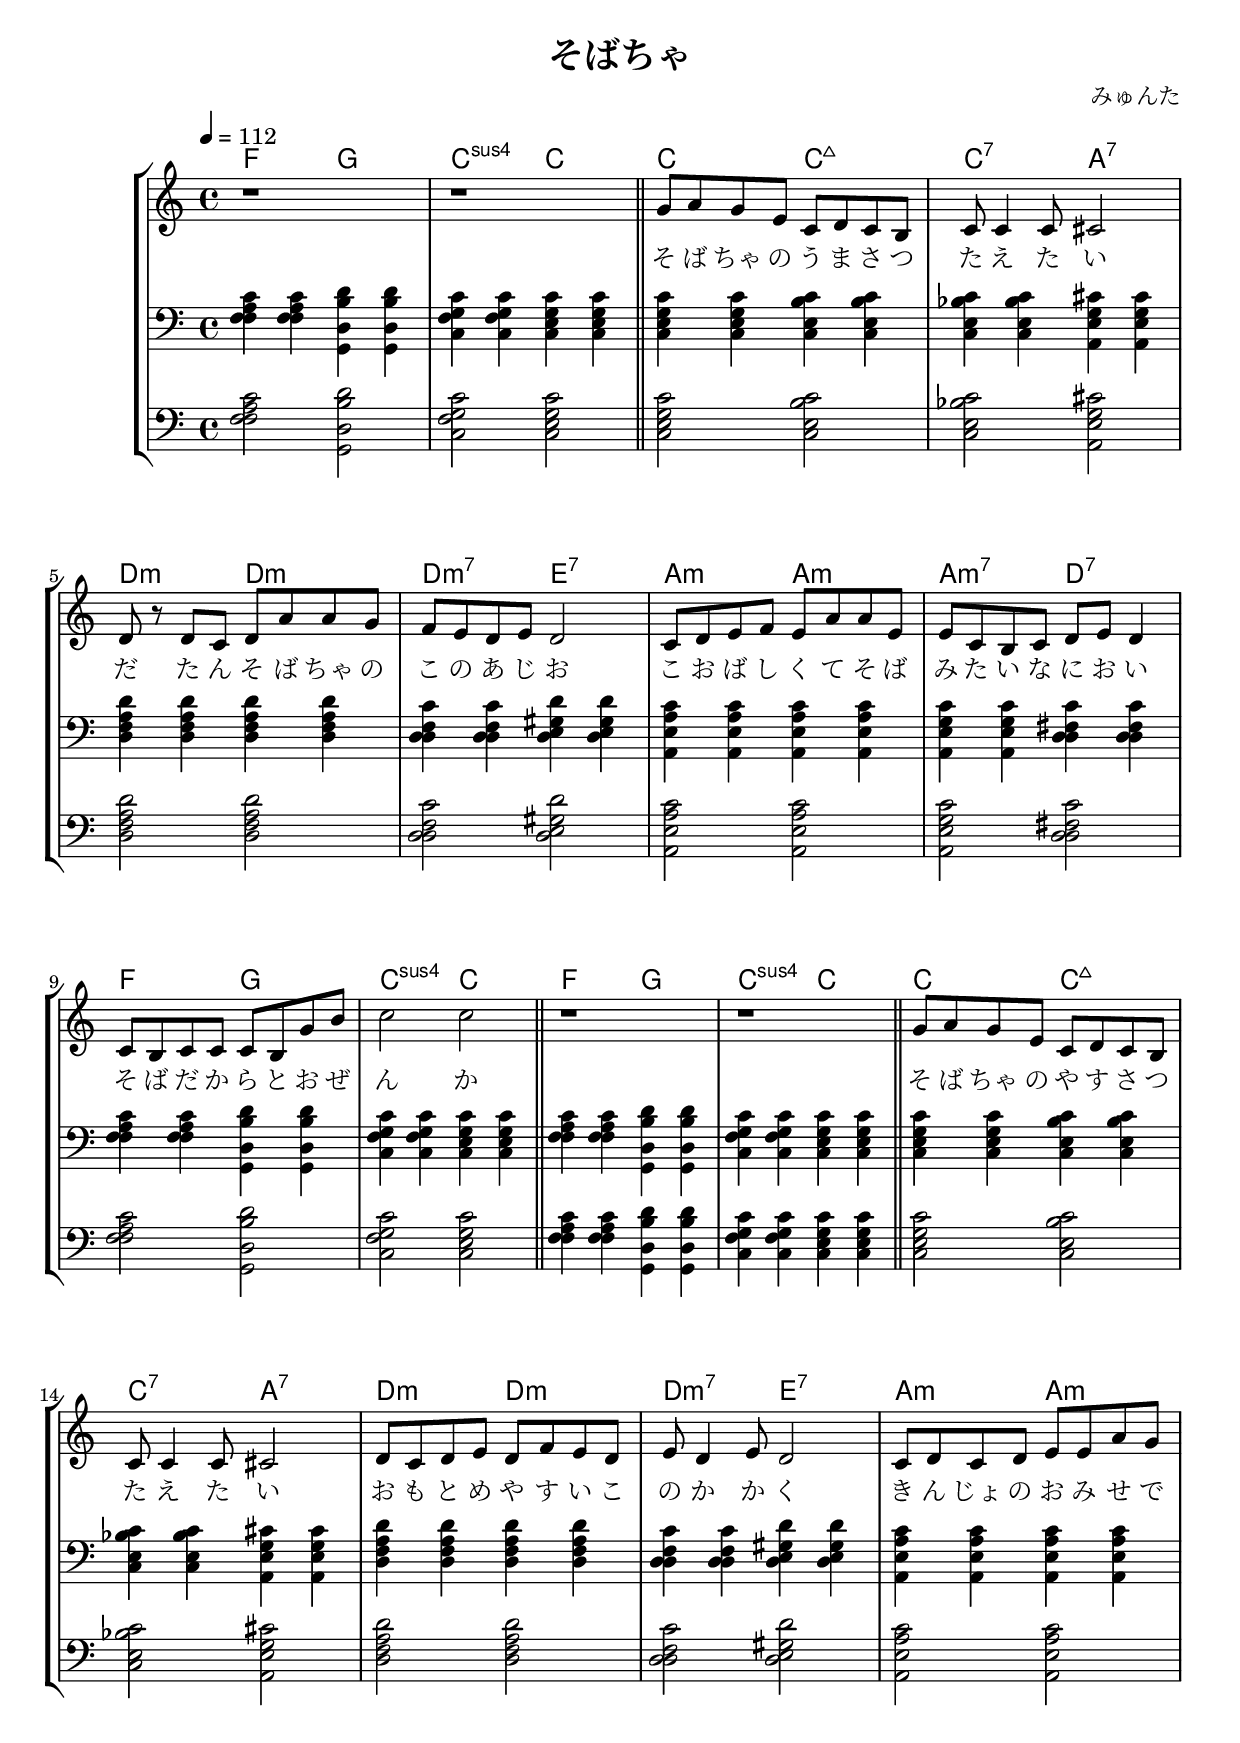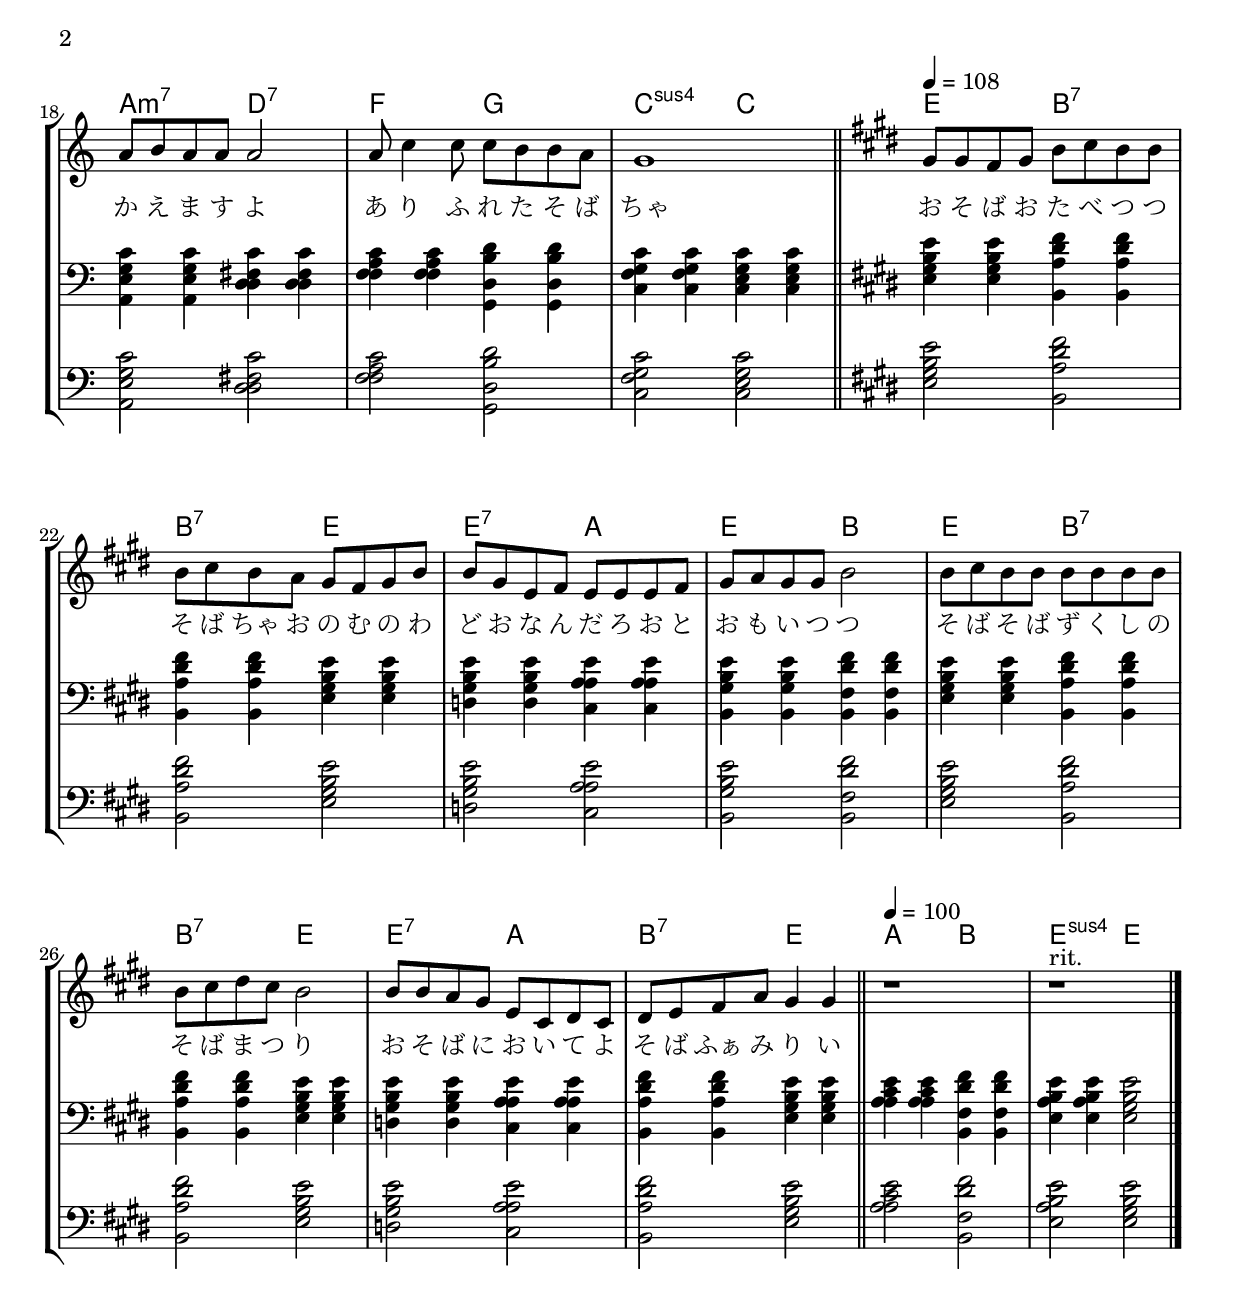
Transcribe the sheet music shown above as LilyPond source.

\version "2.12.1"

\header {
	title = \markup {そばちゃ}
	composer = \markup \center-column {みゅんた}
}

harmony = \chordmode {
	f2 g c:sus4 c 

	c c:maj7 c:7 a:7 d:m d:m d:min7 e:7 a:m a:m a:min7 d:7 f g c:sus4 c 

	f g c:sus4 c 

	c c:maj7 c:7 a:7 d:m d:m d:min7 e:7 a:m a:m a:min7 d:7 f g c:sus4 c 

	e b:7 b:7 e e:7 a e b e b:7 b:7 e e:7 a b:7 e 

	a b e:sus4 e 
}

melody = {
	\key c \major
	\tempo 4 = 112
	r1 | r1   
	\set Staff.midiInstrument = #"fss0.5"
	 g'8  a'8  g'8  e'8  c'8  d'8  c'8  b8 
	c'8  c'4  c'8  cis'2 
	d'8  r8  d'8  c'8  d'8  a'8  a'8  g'8 
	f'8  e'8  d'8  e'8  d'2 
	c'8  d'8  e'8  f'8  e'8  a'8  a'8  e'8 
	e'8  c'8  b8  c'8  d'8  e'8  d'4 
	c'8  b8  c'8  c'8  c'8  b8  g'8  b'8 
	c''2  c''2
	r1 | r1   
	\set Staff.midiInstrument = #"fss0.5"
	 g'8  a'8  g'8  e'8  c'8  d'8  c'8  b8 
	c'8  c'4  c'8  cis'2 
	d'8  c'8  d'8  e'8  d'8  f'8  e'8  d'8 
	e'8  d'4  e'8  d'2 
	c'8  d'8  c'8  d'8  e'8  e'8  a'8  g'8 
	a'8  b'8  a'8  a'8  a'2 
	a'8  c''4  c''8  c''8  b'8  b'8  a'8 
	g'1
	\set Staff.midiInstrument = #"fss0.5"
		\key e \major
	\tempo 4 = 108
 gis'8  gis'8  fis'8  gis'8  b'8  cis''8  b'8  b'8 
	b'8  cis''8  b'8  a'8  gis'8  fis'8  gis'8  b'8 
	b'8  gis'8  e'8  fis'8  e'8  e'8  e'8  fis'8 
	gis'8  a'8  gis'8  gis'8  b'2 
	b'8  cis''8  b'8  b'8  b'8  b'8  b'8  b'8 
	b'8  cis''8  dis''8  cis''8  b'2 
	b'8  b'8  a'8  gis'8  e'8  cis'8  dis'8  cis'8 
	dis'8  e'8  fis'8  a'8  gis'4  gis'4
	\tempo 4 = 100
	r1 | r1^"rit." \bar "|."
}

words = \lyricmode {
	
	そ  ば  ちゃ  の  う  ま  さ  つ  た  え  た  い  だ  た  ん  そ  ば  ちゃ  の  こ  の  あ  じ  お  こ  お  ば  し  く  て  そ  ば  み  た  い  な  に  お  い  そ  ば  だ  か  ら  と  お  ぜ  ん  か  
	
	そ  ば  ちゃ  の  や  す  さ  つ  た  え  た  い  お  も  と  め  や  す  い  こ  の  か  か  く  き  ん  じょ  の  お  み  せ  で  か  え  ま  す  よ  あ  り  ふ  れ  た  そ  ば  ちゃ  
	お  そ  ば  お  た  べ  つ  つ  そ  ば  ちゃ  お  の  む  の  わ  ど  お  な  ん  だ  ろ  お  と  お  も  い  つ  つ  そ  ば  そ  ば  ず  く  し  の  そ  ば  ま  つ  り  お  そ  ば  に  お  い  て  よ  そ  ば  ふぁ  み  り  い  
	
}

tempochange = {
	\tempo 4 = 112
	r1 | r1 \bar "||"
	\tempo 4 = 112
	r1 | r1 | r1 | r1 | r1 | r1 | r1 | r1 \bar "||"
	\tempo 4 = 112
	r1 | r1 \bar "||"
	\tempo 4 = 112
	r1 | r1 | r1 | r1 | r1 | r1 | r1 | r1 \bar "||"
	\tempo 4 = 108
	r1 | r1 | r1 | r1 | r1 | r1 | r1 | r1 \bar "||"
	\tempo 4 = 100
	r1 | \tempo 4 = 75 r2 \tempo 4 = 66 r2 \bar "|."
}

mainacc = {
	\clef bass
	\set Staff.midiInstrument = #"Slap Bass 1"
	\key c \major
	\tempo 4 = 112
	<f f a c'>4 <f f a c'>4
	<g, d b d'>4 <g, d b d'>4
	<c f g c'>4 <c f g c'>4
	<c e g c'>4 <c e g c'>4
	\bar "||"

	\set Staff.midiInstrument = #"Slap Bass 1"
	<c e g c'>4 <c e g c'>4
	<c e b c'>4 <c e b c'>4
	<c e bes c'>4 <c e bes c'>4
	<a, e g cis'>4 <a, e g cis'>4
	<d f a d'>4 <d f a d'>4
	<d f a d'>4 <d f a d'>4
	<d d f c'>4 <d d f c'>4
	<e d gis d'>4 <e d gis d'>4
	<a, e a c'>4 <a, e a c'>4
	<a, e a c'>4 <a, e a c'>4
	<a, e g c'>4 <a, e g c'>4
	<d d fis c'>4 <d d fis c'>4
	<f f a c'>4 <f f a c'>4
	<g, d b d'>4 <g, d b d'>4
	<c f g c'>4 <c f g c'>4
	<c e g c'>4 <c e g c'>4
	\bar "||"

	\set Staff.midiInstrument = #"Slap Bass 1"
	<f f a c'>4 <f f a c'>4
	<g, d b d'>4 <g, d b d'>4
	<c f g c'>4 <c f g c'>4
	<c e g c'>4 <c e g c'>4
	\bar "||"

	\set Staff.midiInstrument = #"Slap Bass 1"
	<c e g c'>4 <c e g c'>4
	<c e b c'>4 <c e b c'>4
	<c e bes c'>4 <c e bes c'>4
	<a, e g cis'>4 <a, e g cis'>4
	<d f a d'>4 <d f a d'>4
	<d f a d'>4 <d f a d'>4
	<d d f c'>4 <d d f c'>4
	<e d gis d'>4 <e d gis d'>4
	<a, e a c'>4 <a, e a c'>4
	<a, e a c'>4 <a, e a c'>4
	<a, e g c'>4 <a, e g c'>4
	<d d fis c'>4 <d d fis c'>4
	<f f a c'>4 <f f a c'>4
	<g, d b d'>4 <g, d b d'>4
	<c f g c'>4 <c f g c'>4
	<c e g c'>4 <c e g c'>4
	\bar "||"

	\set Staff.midiInstrument = #"Percussive Organ"
	\key e \major
	\tempo 4 = 108
	<e gis b e'>4 <e gis b e'>4
	<b, a dis' fis'>4 <b, a dis' fis'>4
	<b, a dis' fis'>4 <b, a dis' fis'>4
	<e gis b e'>4 <e gis b e'>4
	<d gis b e'>4 <d gis b e'>4
	<cis a a e'>4 <cis a a e'>4
	<b, gis b e'>4 <b, gis b e'>4
	<b, fis dis' fis'>4 <b, fis dis' fis'>4
	<e gis b e'>4 <e gis b e'>4
	<b, a dis' fis'>4 <b, a dis' fis'>4
	<b, a dis' fis'>4 <b, a dis' fis'>4
	<e gis b e'>4 <e gis b e'>4
	<d gis b e'>4 <d gis b e'>4
	<cis a a e'>4 <cis a a e'>4
	<b, a dis' fis'>4 <b, a dis' fis'>4
	<e gis b e'>4 <e gis b e'>4
	\bar "||"

	\set Staff.midiInstrument = #"Percussive Organ"
	\tempo 4 = 100
	<a a cis' e'>4 <a a cis' e'>4
	<b, fis dis' fis'>4 <b, fis dis' fis'>4
	<e a b e'>4 <e a b e'>4
	<e gis b e'>2
	\bar "|."
}

subacc = {
	\clef bass
	\set Staff.midiInstrument = #"Pan Flute"
	\key c \major
	\tempo 4 = 112
	<f f a c'>2
	<g, d b d'>2
	<c f g c'>2
	<c e g c'>2
	\bar "||"

	\set Staff.midiInstrument = #"Pan Flute"
	<c e g c'>2
	<c e b c'>2
	<c e bes c'>2
	<a, e g cis'>2
	<d f a d'>2
	<d f a d'>2
	<d d f c'>2
	<e d gis d'>2
	<a, e a c'>2
	<a, e a c'>2
	<a, e g c'>2
	<d d fis c'>2
	<f f a c'>2
	<g, d b d'>2
	<c f g c'>2
	<c e g c'>2
	\bar "||"

	\set Staff.midiInstrument = #"Tuba"
	<f f a c'>4 <f f a c'>4
	<g, d b d'>4 <g, d b d'>4
	<c f g c'>4 <c f g c'>4
	<c e g c'>4 <c e g c'>4
	\bar "||"

	\set Staff.midiInstrument = #"Recorder"
	<c e g c'>2
	<c e b c'>2
	<c e bes c'>2
	<a, e g cis'>2
	<d f a d'>2
	<d f a d'>2
	<d d f c'>2
	<e d gis d'>2
	<a, e a c'>2
	<a, e a c'>2
	<a, e g c'>2
	<d d fis c'>2
	<f f a c'>2
	<g, d b d'>2
	<c f g c'>2
	<c e g c'>2
	\bar "||"

	\set Staff.midiInstrument = #"FX 8 (sci-fi)"
	\key e \major
	\tempo 4 = 108
	<e gis b e'>2
	<b, a dis' fis'>2
	<b, a dis' fis'>2
	<e gis b e'>2
	<d gis b e'>2
	<cis a a e'>2
	<b, gis b e'>2
	<b, fis dis' fis'>2
	<e gis b e'>2
	<b, a dis' fis'>2
	<b, a dis' fis'>2
	<e gis b e'>2
	<d gis b e'>2
	<cis a a e'>2
	<b, a dis' fis'>2
	<e gis b e'>2
	\bar "||"

	\set Staff.midiInstrument = #"FX 8 (sci-fi)"
	\tempo 4 = 100
	<a a cis' e'>2
	<b, fis dis' fis'>2
	<e a b e'>2
	<e gis b e'>2
	\bar "|."
}

percA = {
	\drummode {
	\times 16/12{ cymr8. cymr8 cymr16 cymr8. cymr8 cymr16 } |\times 16/12{ cymr8. cymr8 cymr4. r16 } \bar "||"
	\times 16/12{ cymr8. cymr8 cymr16 cymr8. cymr8 cymr16 } |\times 16/12{ r8. cymr8 cymr16 cymr8. cymr8 cymr16 } |\times 16/12{ cymr8. cymr8 cymr16 cymr8. cymr8 cymr16 } |\times 16/12{ r8. cymr8 cymr16 cymr8. cymr8 cymr16 } |\times 16/12{ cymr8. cymr8 cymr16 cymr8. cymr8 cymr16 } |\times 16/12{ r8. cymr8 cymr16 cymr8. cymr8 cymr16 } |\times 16/12{ cymr8. cymr8 cymr16 cymr8. cymr8 cymr16 } |\times 16/12{ cymr8. cymr8 cymr4. r16 } \bar "||"
	\times 16/12{ cymr8. cymr8 cymr16 cymr8. cymr8 cymr16 } |\times 16/12{ cymr8. cymr8 cymr4. r16 } \bar "||"
	\times 16/12{ cymr8. cymr8 cymr16 cymr8. cymr8 cymr16 } |\times 16/12{ r8. cymr8 cymr16 cymr8. cymr8 cymr16 } |\times 16/12{ cymr8. cymr8 cymr16 cymr8. cymr8 cymr16 } |\times 16/12{ r8. cymr8 cymr16 cymr8. cymr8 cymr16 } |\times 16/12{ cymr8. cymr8 cymr16 cymr8. cymr8 cymr16 } |\times 16/12{ r8. cymr8 cymr16 cymr8. cymr8 cymr16 } |\times 16/12{ cymr8. cymr8 cymr16 cymr8. cymr8 cymr16 } |\times 16/12{ cymr8. cymr8 cymr4. r16 } \bar "||"
	hh4 hh8 hh2 r8  |\times 16/32{ hh2 hh8. hh8. hh4. hh2. } |hh4 hh8 hh2 r8  |hh4 hh8 hh4 hh4.  |hh4 hh8 hh2 r8  |\times 16/32{ hh2 hh8. hh8. hh4. hh2. } |hh4 hh8 hh2 r8  |\times 16/32{ hh2 hh8. hh1 r4 r16 } \bar "||"
	hh4 hh8 hh2 r8  |\times 16/32{ hh2 hh8. hh1 r4 r16 } \bar "|."
	}
}

percB = {
	\drummode {
	\times 16/12{ r2 r8 hhp8 } |\times 16/12{ r2. } \bar "||"
	\times 16/12{ r2 r8 hhp8 } |\times 16/12{ r2. } |\times 16/12{ r2 r8 hhp8 } |\times 16/12{ hhp2. } |\times 16/12{ r2 r8 hhp8 } |\times 16/12{ r2. } |\times 16/12{ r2 r8 hhp8 } |\times 16/12{ hhp2. } \bar "||"
	\times 16/12{ r2 r8 hhp8 } |\times 16/12{ r2. } \bar "||"
	\times 16/12{ r2 r8 hhp8 } |\times 16/12{ r2. } |\times 16/12{ r2 r8 hhp8 } |\times 16/12{ hhp2. } |\times 16/12{ r2 r8 hhp8 } |\times 16/12{ r2. } |\times 16/12{ r2 r8 hhp8 } |\times 16/12{ hhp2. } \bar "||"
	r16 hhp8 hhp8 hhp2 r8.  |\times 16/32{ r8 hhp4 hhp4 hhp8 hhp2 r8 hhp2 r8 } |r16 hhp8 hhp8 hhp2 r8.  |r16 hhp8 hhp8 hhp8. hhp2  |r16 hhp8 hhp8 hhp2 r8.  |\times 16/32{ r8 hhp4 hhp4 hhp8 hhp2 r8 hhp2 r8 } |r16 hhp8 hhp8 hhp2 r8.  |\times 16/32{ r8 hhp4 hhp4 hhp8 hhp1 r4 } \bar "||"
	r16 hhp8 hhp8 hhp2 r8.  |\times 16/32{ r8 hhp4 hhp4 hhp8 hhp1 r4 } \bar "|."
	}
}

percC = {
	\drummode {
	\times 16/12{ bd4. bd4 r16 bd16 } |\times 16/12{ bd4 r16 bd16 bd4. } \bar "||"
	\times 16/12{ bd4. bd4 r16 bd16 } |\times 16/12{ bd4. bd4. } |\times 16/12{ bd4. bd4 r16 bd16 } |\times 16/12{ bd4. bd4 r16 bd16 } |\times 16/12{ bd4. bd4 r16 bd16 } |\times 16/12{ bd4. bd4. } |\times 16/12{ bd4. bd4 r16 bd16 } |\times 16/12{ bd4 r16 bd16 bd4. } \bar "||"
	\times 16/12{ bd4. bd4 r16 bd16 } |\times 16/12{ bd4 r16 bd16 bd4. } \bar "||"
	\times 16/12{ bd4. bd4 r16 bd16 } |\times 16/12{ bd4. bd4. } |\times 16/12{ bd4. bd4 r16 bd16 } |\times 16/12{ bd4. bd4 r16 bd16 } |\times 16/12{ bd4. bd4 r16 bd16 } |\times 16/12{ bd4. bd4. } |\times 16/12{ bd4. bd4 r16 bd16 } |\times 16/12{ bd4 r16 bd16 bd4. } \bar "||"
	r1  |\times 16/32{ r1 r2 hho2 } |r1  |\times 16/32{ r1 r2 hho2 } |r1  |\times 16/32{ r1 r2 hho2 } |r1  |\times 16/32{ r1 r2 hho2 } \bar "||"
	r1  |\times 16/32{ r1 r2 hho2 } \bar "|."
	}
}

percD = {
	\drummode {
	\times 16/12{ r2. } |\times 16/12{ rb2. } \bar "||"
	\times 16/12{ r2. } |\times 16/12{ rb2. } |\times 16/12{ r2. } |\times 16/12{ rb2. } |\times 16/12{ r2. } |\times 16/12{ rb2. } |\times 16/12{ r2. } |\times 16/12{ rb2. } \bar "||"
	\times 16/12{ r2. } |\times 16/12{ rb2. } \bar "||"
	\times 16/12{ r2. } |\times 16/12{ rb2. } |\times 16/12{ r2. } |\times 16/12{ rb2. } |\times 16/12{ r2. } |\times 16/12{ rb2. } |\times 16/12{ r2. } |\times 16/12{ rb2. } \bar "||"
	bd8. bd8. bd2 bd8  |\times 16/32{ bd4. bd4. bd2 bd2 bd4 } |bd8. bd8. bd2 bd8  |bd8. bd8. bd2 r8  |bd8. bd8. bd2 bd8  |\times 16/32{ bd4. bd4. bd2 bd2 bd4 } |bd8. bd8. bd2 bd8  |\times 16/32{ bd4. bd4. bd8 bd2 r8 bd2 } \bar "||"
	bd8. bd8. bd2 bd8  |\times 16/32{ bd4. bd4. bd8 bd2 r8 bd2 } \bar "|."
	}
}

percE = {
	\drummode {
	r1 |\times 16/12{ r4. sn8 sn4 } \bar "||"
	r1 |r1 |r1 |r1 |r1 |r1 |r1 |\times 16/12{ r4. sn8 sn4 } \bar "||"
	r1 |\times 16/12{ r4. sn8 sn4 } \bar "||"
	r1 |r1 |r1 |r1 |r1 |r1 |r1 |\times 16/12{ r4. sn8 sn4 } \bar "||"
	r2 ss2  |\times 16/32{ r1 ss1 } |r2 ss2  |\times 16/32{ r1 ss1 } |r2 ss2  |\times 16/32{ r1 ss1 } |r2 ss2  |\times 16/32{ r1 ss1 } \bar "||"
	r2 ss2  |\times 16/32{ r1 ss1 } \bar "|."
	}
}

percF = {
	\drummode {
	r1 |\times 16/12{ r2 r16 tommh16 tommh8 } \bar "||"
	r1 |r1 |r1 |r1 |r1 |r1 |r1 |\times 16/12{ r2 r16 tommh16 tommh8 } \bar "||"
	r1 |\times 16/12{ r2 r16 tommh16 tommh8 } \bar "||"
	r1 |r1 |r1 |r1 |r1 |r1 |r1 |\times 16/12{ r2 r16 tommh16 tommh8 } \bar "||"
	r1 |r1 |r1 |r2 r8. sn16 sn4  |r1 |r1 |r1 |\times 16/32{ r1 sn4 sn8 sn2 r8 } \bar "||"
	r1 |\times 16/32{ r1 sn4 sn8 sn2 r8 } \bar "|."
	}
}

percG = {
	\drummode {
	r1 |\times 16/12{ r2 r8. toml16 } \bar "||"
	r1 |r1 |r1 |r1 |r1 |r1 |r1 |\times 16/12{ r2 r8. toml16 } \bar "||"
	r1 |\times 16/12{ r2 r8. toml16 } \bar "||"
	r1 |r1 |r1 |r1 |r1 |r1 |r1 |\times 16/12{ r2 r8. toml16 } \bar "||"
	r1 |r1 |r1 |r2. r8 tomml8  |r1 |r1 |r1 |r2. r8 tomml8  \bar "||"
	r1 |r1 \bar "|."
	}
}

percH = {
	\drummode {
	r1 | r1 \bar "||"
	r1 | r1 | r1 | r1 | r1 | r1 | r1 | r1 \bar "||"
	r1 | r1 \bar "||"
	r1 | r1 | r1 | r1 | r1 | r1 | r1 | r1 \bar "||"
	r1 |r1 |r1 |r1 |r1 |r1 |r1 |\times 16/32{ r1 r2 r8 tommh4. } \bar "||"
	r1 |\times 16/32{ r1 r2 r8 tommh4. } \bar "|."
	}
}

percI = {
	\drummode {
	r1 | r1 \bar "||"
	r1 | r1 | r1 | r1 | r1 | r1 | r1 | r1 \bar "||"
	r1 | r1 \bar "||"
	r1 | r1 | r1 | r1 | r1 | r1 | r1 | r1 \bar "||"
	r1 |r1 |r1 |r1 |r1 |r1 |r1 |\times 16/32{ r1 r2. tomfh4 } \bar "||"
	r1 |\times 16/32{ r1 r2. tomfh4 } \bar "|."
	}
}

\score {
	<<
		\new StaffGroup <<
			\new ChordNames {\harmony}
			\new Voice = "melody" {\melody}
			\new Lyrics \lyricsto "melody" \words
			\new Staff = "mainacc" {\mainacc}
			\new Staff = "subacc" {\subacc}
		>>
	>>
	\layout { }
}
